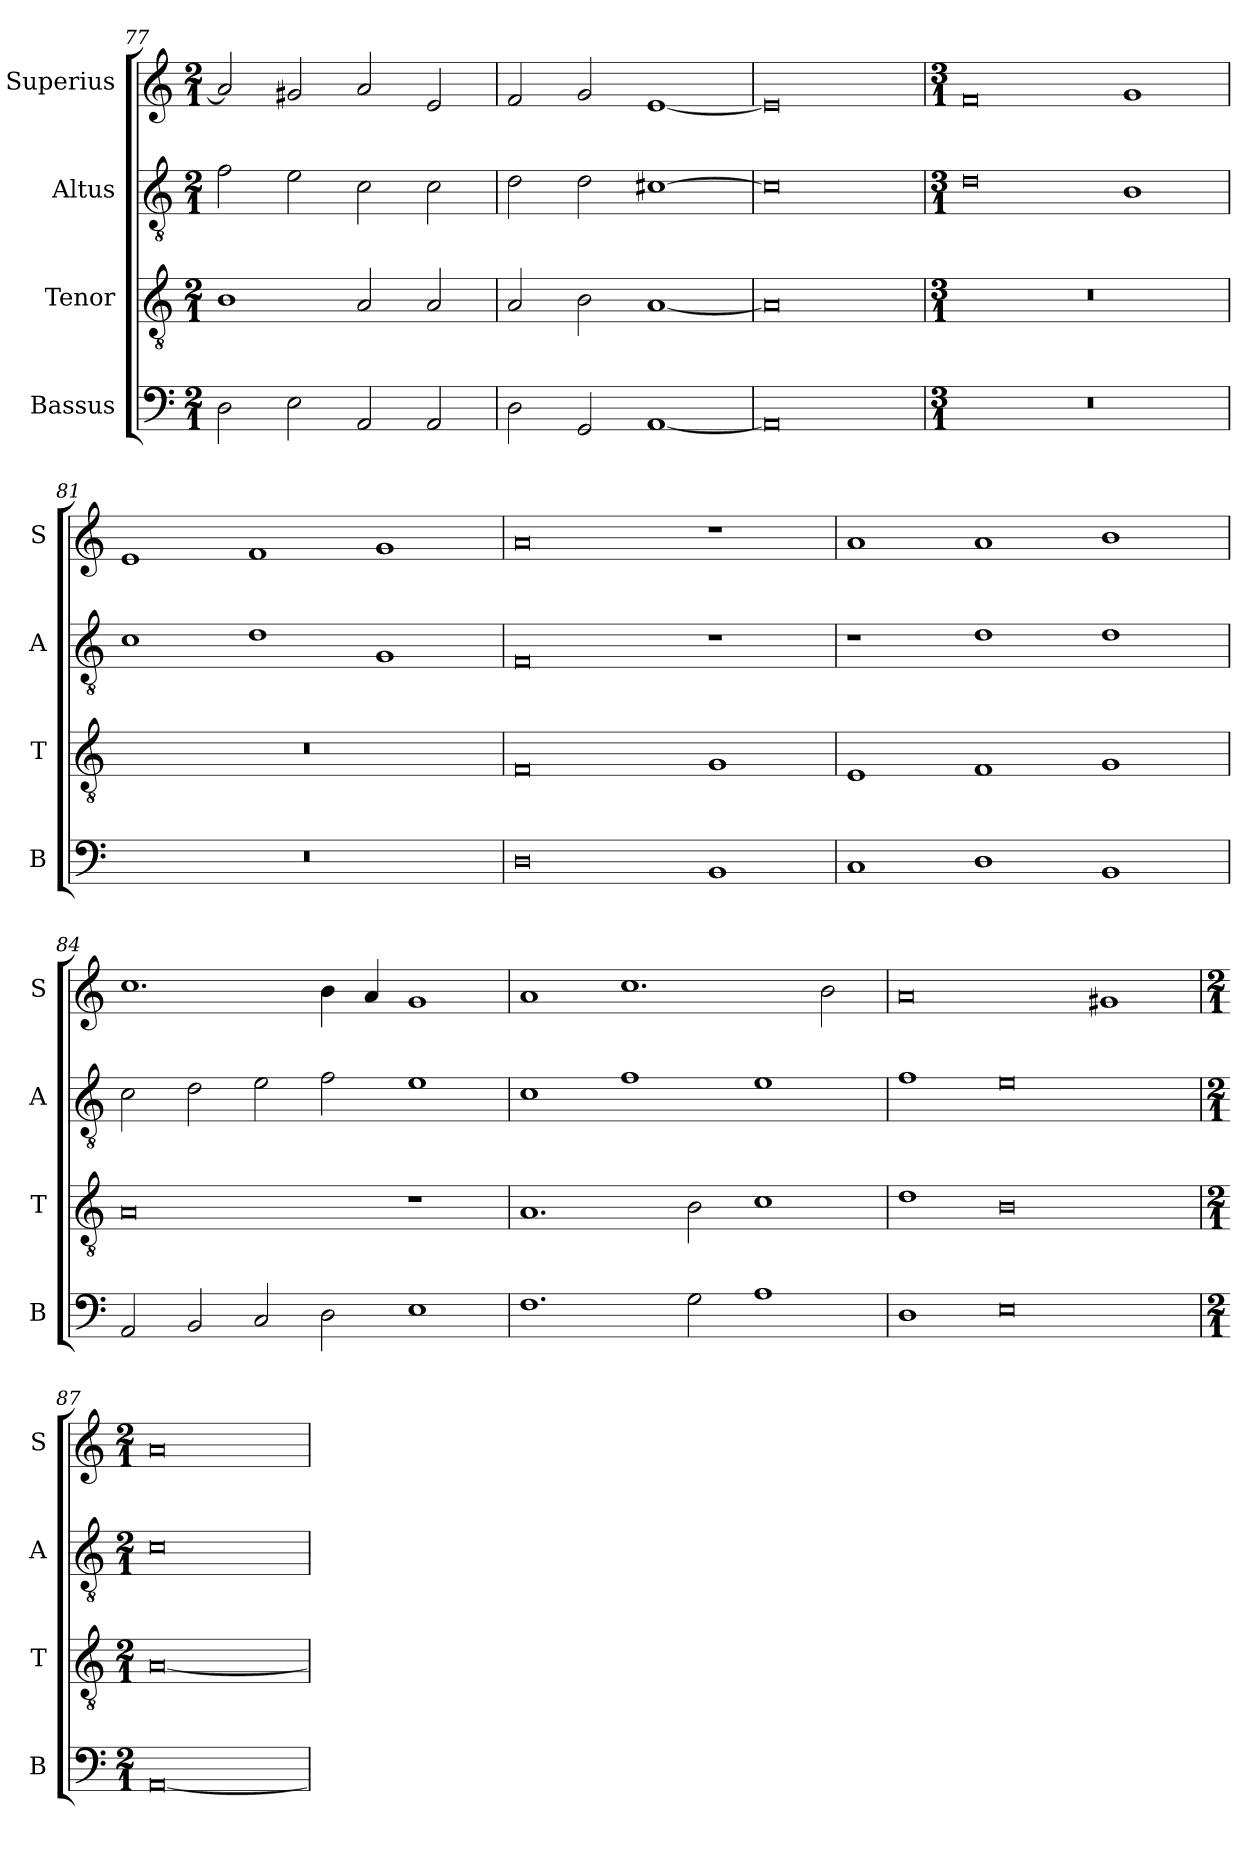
**kern	**kern	**kern	**kern
*part4	*part3	*part2	*part1
*staff4	*staff3	*staff2	*staff1
*I"Bassus	*I"Tenor	*I"Altus	*I"Superius
*I'B	*I'T	*I'A	*I'S
*clefF4	*clefGv2	*clefGv2	*clefG2
*k[]	*k[]	*k[]	*k[]
*C:	*C:	*C:	*C:
*M2/1	*M2/1	*M2/1	*M2/1
=77	=77	=77	=77
2D	1B	2f	2a]
2E	.	2e	2g#X
2AA	2A	2c	2a
2AA	2A	2c	2e
=78	=78	=78	=78
2D	2A	2d	2f
2GG	2B	2d	2g
[1AA	[1A	[1c#X	[1e
=79	=79	=79	=79
0AA]	0A]	0c#]	0e]
=80	=80	=80	=80
*M3/1	*M3/1	*M3/1	*M3/1
0.r	1%3r	0d	0f
.	.	1B	1g
=81	=81	=81	=81
0.r	1%3r	1c	1e
.	.	1d	1f
.	.	1G	1g
=82	=82	=82	=82
0D	0F	0F	0a
1BB	1G	1r	1r
=83	=83	=83	=83
1C	1E	1r	1a
1D	1F	1d	1a
1BB	1G	1d	1b
=84	=84	=84	=84
2AA	0A	2c	1.cc
2BB	.	2d	.
2C	.	2e	.
2D	.	2f	4b
.	.	.	4a
1E	1r	1e	1g
=85	=85	=85	=85
1.F	1.A	1c	1a
.	.	1f	1.cc
2G	2B	.	.
1A	1c	1e	.
.	.	.	2b
=86	=86	=86	=86
1D	1d	1f	0a
0E	0B	0e	.
.	.	.	1g#X
=87	=87	=87	=87
*M2/1	*M2/1	*M2/1	*M2/1
[0AA	[0A	0c	0a
=	=	=	=
*-	*-	*-	*-
